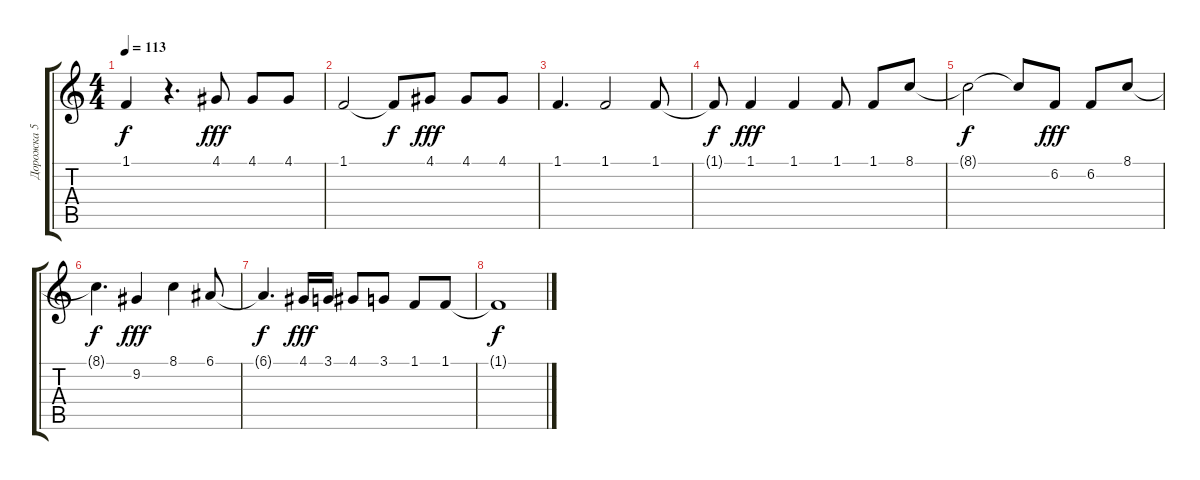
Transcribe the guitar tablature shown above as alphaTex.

\track ("Дорожка 5" "Дорожка 5") {instrument violin}
\staff {score tabs}
\tuning (E4 B3 G3 D3 A2 E2) {hide}
\ts (4 4)
\tempo 113
\clef g2
\ks c
1.1{t}.4{dy f} r.4{d} 4.1.8{dy fff} 4.1.8 4.1.8 |
1.1.2 1.1{t}.8{dy f} 4.1.8{dy fff} 4.1.8 4.1.8 |
1.1.4{d} 1.1.2 1.1.8 |
1.1{t}.8{dy f} 1.1.4{dy fff} 1.1.4 1.1.8 1.1.8 8.1.8 |
8.1{t}.2{dy f} 8.1{t}.8 6.2.8{dy fff} 6.2.8 8.1.8 |
8.1{t}.4{d dy f} 9.2.4{dy fff} 8.1.4 6.1.8 |
6.1{t}.4{d dy f} 4.1.16{dy fff} 3.1.16 4.1.8 3.1.8 1.1.8 1.1.8 |
1.1{t}.1{dy f}
